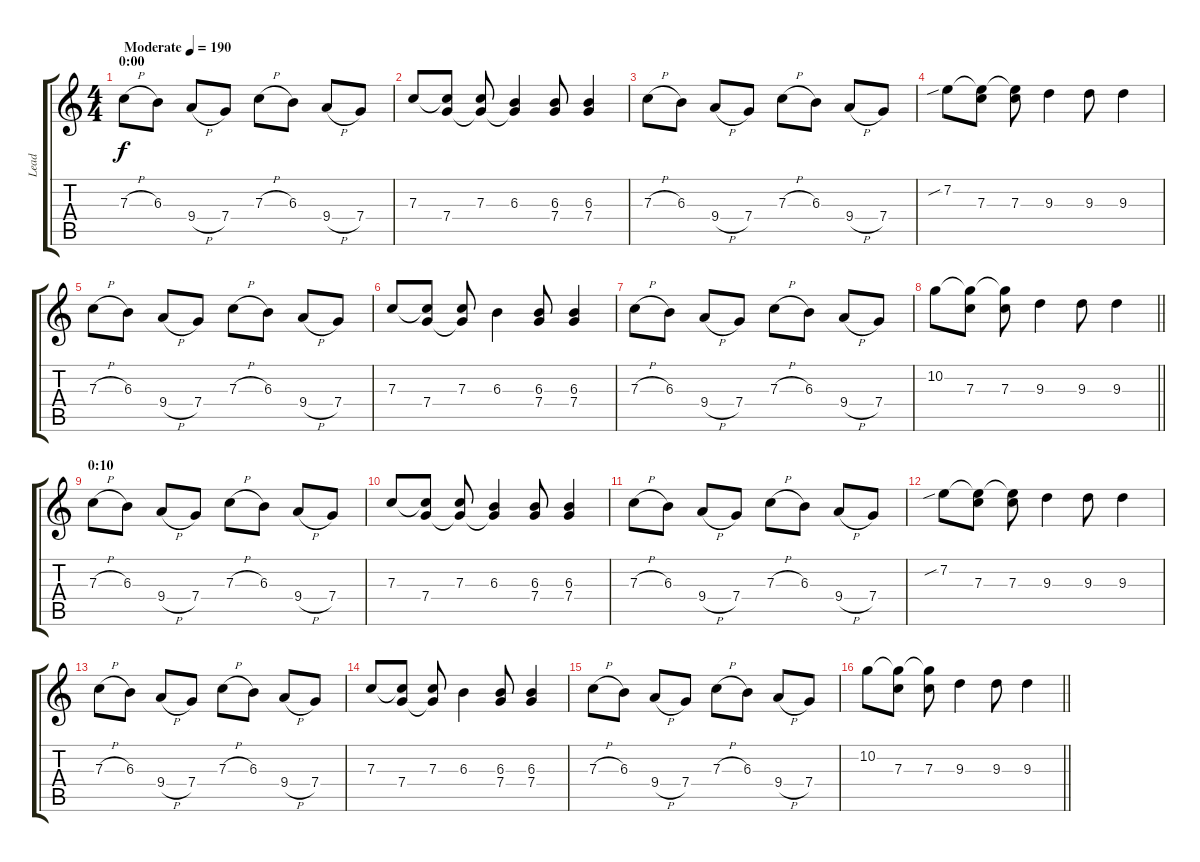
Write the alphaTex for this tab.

\track ("Lead" "Lead") {instrument distortionguitar}
\staff {score tabs}
\tuning (D4 A3 F3 C3 G2 D2) {hide}
\ts (4 4)
\section ("" "0:00")
\tempo (190 "Moderate")
\clef g2
\ks c
7.3{h}.8{dy f instrument distortionguitar} 6.3.8 9.4{h}.8 7.4.8 7.3{h}.8 6.3.8 9.4{h}.8 7.4.8 |
7.3.8 (7.3{t} 7.4).8 (7.3 7.4{t}).8 (6.3 7.4{t}).4 (6.3 7.4).8 (6.3 7.4).4 |
7.3{h}.8 6.3.8 9.4{h}.8 7.4.8 7.3{h}.8 6.3.8 9.4{h}.8 7.4.8 |
7.2{sib}.8 (7.2{t} 7.3).8 (7.2{t} 7.3).8 9.3.4 9.3.8 9.3.4 |
7.3{h}.8 6.3.8 9.4{h}.8 7.4.8 7.3{h}.8 6.3.8 9.4{h}.8 7.4.8 |
7.3.8 (7.3{t} 7.4).8 (7.3 7.4{t}).8 6.3.4 (6.3 7.4).8 (6.3 7.4).4 |
7.3{h}.8 6.3.8 9.4{h}.8 7.4.8 7.3{h}.8 6.3.8 9.4{h}.8 7.4.8 |
\barLineRight lightlight
10.2.8 (10.2{t} 7.3).8 (10.2{t} 7.3).8 9.3.4 9.3.8 9.3.4 |
\section ("" "0:10")
7.3{h}.8 6.3.8 9.4{h}.8 7.4.8 7.3{h}.8 6.3.8 9.4{h}.8 7.4.8 |
7.3.8 (7.3{t} 7.4).8 (7.3 7.4{t}).8 (6.3 7.4{t}).4 (6.3 7.4).8 (6.3 7.4).4 |
7.3{h}.8 6.3.8 9.4{h}.8 7.4.8 7.3{h}.8 6.3.8 9.4{h}.8 7.4.8 |
7.2{sib}.8 (7.2{t} 7.3).8 (7.2{t} 7.3).8 9.3.4 9.3.8 9.3.4 |
7.3{h}.8 6.3.8 9.4{h}.8 7.4.8 7.3{h}.8 6.3.8 9.4{h}.8 7.4.8 |
7.3.8 (7.3{t} 7.4).8 (7.3 7.4{t}).8 6.3.4 (6.3 7.4).8 (6.3 7.4).4 |
7.3{h}.8 6.3.8 9.4{h}.8 7.4.8 7.3{h}.8 6.3.8 9.4{h}.8 7.4.8 |
\barLineRight lightlight
10.2.8 (10.2{t} 7.3).8 (10.2{t} 7.3).8 9.3.4 9.3.8 9.3.4
